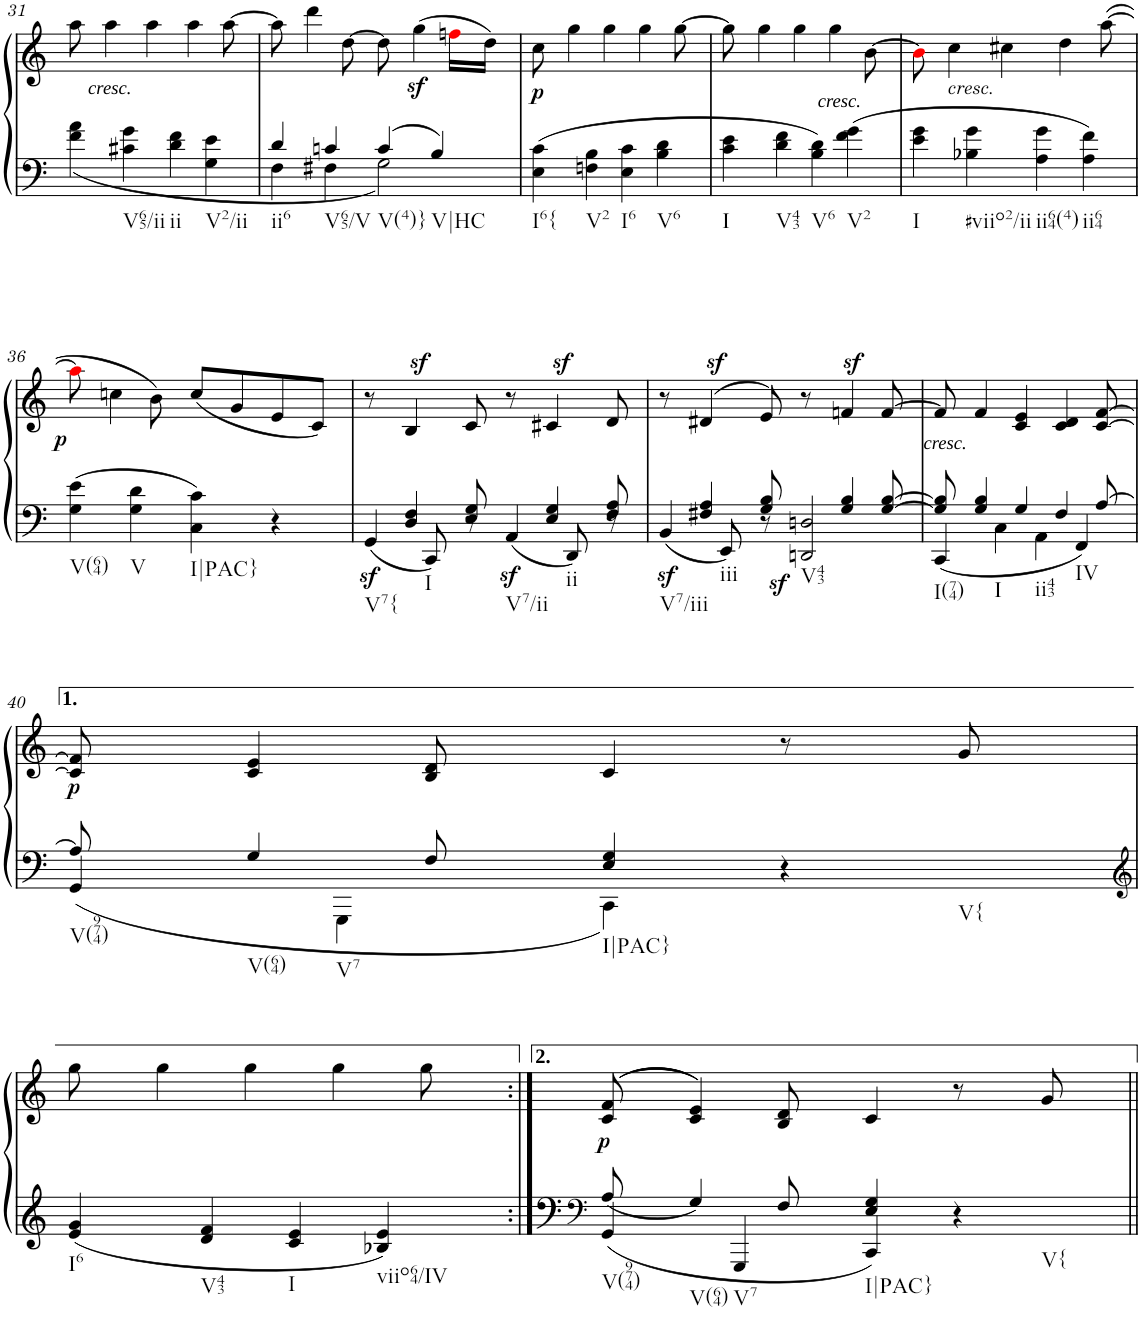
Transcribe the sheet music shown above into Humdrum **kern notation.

**kern	**kern	**dynam
*part1	*part1	*part1
*staff2	*staff1	*staff1/2
*I"Piano	*	*
*I'Pno	*	*
!!LO:PB:g=z
*clefF4	*clefG2	*
*k[]	*k[]	*
*M4/4	*M4/4	*
*met(c|)	*met(c|)	*
=31	=31	=31
4f\ 4a\	8aa\	.
!	!	!LO:DY:b
.	4aa\	other-dynamics
!LO:TX:b:t=V65/ii	!	!
4c#X\ 4g\	.	.
.	4aa\	.
!LO:TX:b:t=ii	!	!
4d\ 4f\	.	.
.	4aa\	.
!LO:TX:b:t=V2/ii	!	!
4G\ 4e\	.	.
.	[8aa\	.
=32	=32	=32
*^	*	*
!LO:TX:b:t=ii6	!	!	!
4d/	4F\	8aa\]	.
.	.	4ddd\	.
!LO:TX:b:t=V65/V	!	!	!
4cn/	4F#X\	.	.
.	.	[8dd\	.
!LO:TX:b:t=V(4)}	!	!	!
4c/	2G\	8dd\]	.
.	.	(4ggz<\	.
!LO:TX:b:t=V|HC	!	!	!
4B/	.	.	.
.	.	16ffni\LL	.
.	.	16dd\JJ)	.
*v	*v	*	*
=33	=33	=33
!LO:TX:b:t=I6{	!	!
!	!	!LO:DY:b
4E\ 4c\	8cc\	p
.	4gg\	.
!LO:TX:b:t=V2	!	!
4Fn\ 4B\	.	.
.	4gg\	.
!LO:TX:b:t=I6	!	!
4E\ 4c\	.	.
.	4gg\	.
!LO:TX:b:t=V6	!	!
4B\ 4d\	.	.
.	[8gg\	.
=34	=34	=34
!LO:TX:b:t=I	!	!
4c\ 4e\	8gg\]	.
.	4gg\	.
!LO:TX:b:t=V43	!	!
4d\ 4f\	.	.
.	4gg\	.
!LO:TX:b:t=V6	!	!
4B\ 4d\	.	.
!	!	!LO:DY:b
.	4gg\	other-dynamics
!LO:TX:b:t=V2	!	!
4f\ 4g\	.	.
.	[>8b\	.
=35	=35	=35
!LO:TX:b:t=I	!	!
4e\ 4g\	8bi\]	.
!	!LO:TX:b:i:t=cresc.	!
.	4cc\	.
!LO:TX:b:t=#viio2/ii	!	!
4B-X\ 4g\	.	.
.	4cc#X\	.
!LO:TX:b:t=ii64(4)	!	!
4A\ 4g\	.	.
.	4dd\	.
!LO:TX:b:t=ii64	!	!
4A\ 4f\	.	.
.	([>8aa\	.
!!LO:LB:g=z
=36	=36	=36
!LO:TX:b:t=V(64)	!	!
!	!	!LO:DY:b
4G\ 4e\	8aai\]	p
.	4ccn\	.
!LO:TX:b:t=V	!	!
4G\ 4d\	.	.
.	8b\)	.
!LO:TX:b:t=I|PAC}	!	!
4C\ 4c\	(8cc/L	.
.	8g/	.
4r	8e/	.
.	8c/J)	.
=37	=37	=37
*^	*	*
!LO:TX:b:t=V7{	!	!	!
!	!	!	!LO:DY:b=2
8ryy	4GG/	8r	sf
4D/ 4F/	.	4Bz>/	.
!	!LO:TX:b:t=I	!	!
.	8CC/	.	.
8E/ 8G/	8r	8c/	.
!LO:TX:b:t=V7/ii	!	!	!
!	!	!	!LO:DY:b=2
8ryy	4AA/	8r	sf
4E/ 4G/	.	4c#Xz>/	.
!	!LO:TX:b:t=ii	!	!
.	8DD/	.	.
8F/ 8A/	8r	8d/	.
=38	=38	=38	=38
!LO:TX:b:t=V7/iii	!	!	!
!	!	!	!LO:DY:b=2
8ryy	4BB/	8r	sf
4F#X/ 4A/	.	(4d#Xz>/	.
!	!LO:TX:b:t=iii	!	!
.	8EE/	.	.
8G/ 8B/	8r	8e/)	.
!LO:TX:b:t=V43	!	!	!
!	!	!	!LO:DY:b=2
8ryy	2DDn/ 2Dn/	8r	sf
4G/ 4B/	.	4fnz>/	.
[8G/ [8B/	.	[>8f/	.
=39	=39	=39	=39
!LO:TX:b:t=I(74)	!	!	!
!	!	!	!LO:DY:b
8G/] 8B/]	4CC/	8f/]	other-dynamics
4G/ 4B/	.	4f/	.
!	!LO:TX:b:t=I	!	!
.	4C\	.	.
4G/	.	4c/ 4e/	.
!	!LO:TX:b:t=ii43	!	!
.	4AA\	.	.
4F/	.	4c/ 4d/	.
!	!LO:TX:b:t=IV	!	!
.	4FF/	.	.
[8A/	.	[8c/ [8f/	.
!!LO:LB:g=z
=40	=40	=40	=40
!LO:TX:b:t=V(974)	!	!	!
!LO:TX:b:t=V(64)	!	!	!
!	!	!	!LO:DY:b
8A/]	4GG/	8c/] 8f/]	p
4G/	.	4c/ 4e/	.
!	!LO:TX:b:t=V7	!	!
.	4GGG\	.	.
8F/	.	8B/ 8d/	.
!LO:TX:b:t=I|PAC}	!	!	!
4E/ 4G/	4CC\	4c/	.
!LO:TX:b:t=V{	!	!	!
4ryy	4r	8r	.
.	.	8g/	.
*v	*v	*	*
!!LO:LB:g=z
=40X3	=40X3	=40X3
*clefG2	*	*
!LO:TX:b:t=I6	!	!
4e/ 4g/	8gg\	.
.	4gg\	.
!LO:TX:b:t=V43	!	!
4d/ 4f/	.	.
.	4gg\	.
!LO:TX:b:t=I	!	!
4c/ 4e/	.	.
.	4gg\	.
!LO:TX:b:t=viio64/IV	!	!
4B-X/ 4e/	.	.
.	8gg\	.
=40X4:|!	=40X4:|!	=40X4:|!
*clefF4	*	*
*^	*	*
!LO:TX:b:t=V(974)	!	!	!
!LO:TX:b:t=V(64)	!	!	!
!	!	!	!LO:DY:b
8A/	4GG/	((8c/ 8f/	p
4G/	.	4c/ 4e/))	.
!	!LO:TX:b:t=V7	!	!
.	4GGG/	.	.
8F/	.	8B/ 8d/	.
!LO:TX:b:t=I|PAC}	!	!	!
4E/ 4G/	4CC/	4c/	.
!LO:TX:b:t=V{	!	!	!
4ryy	4r	8r	.
.	.	8g/	.
*v	*v	*	*
=||	=||	=||
*-	*-	*-
